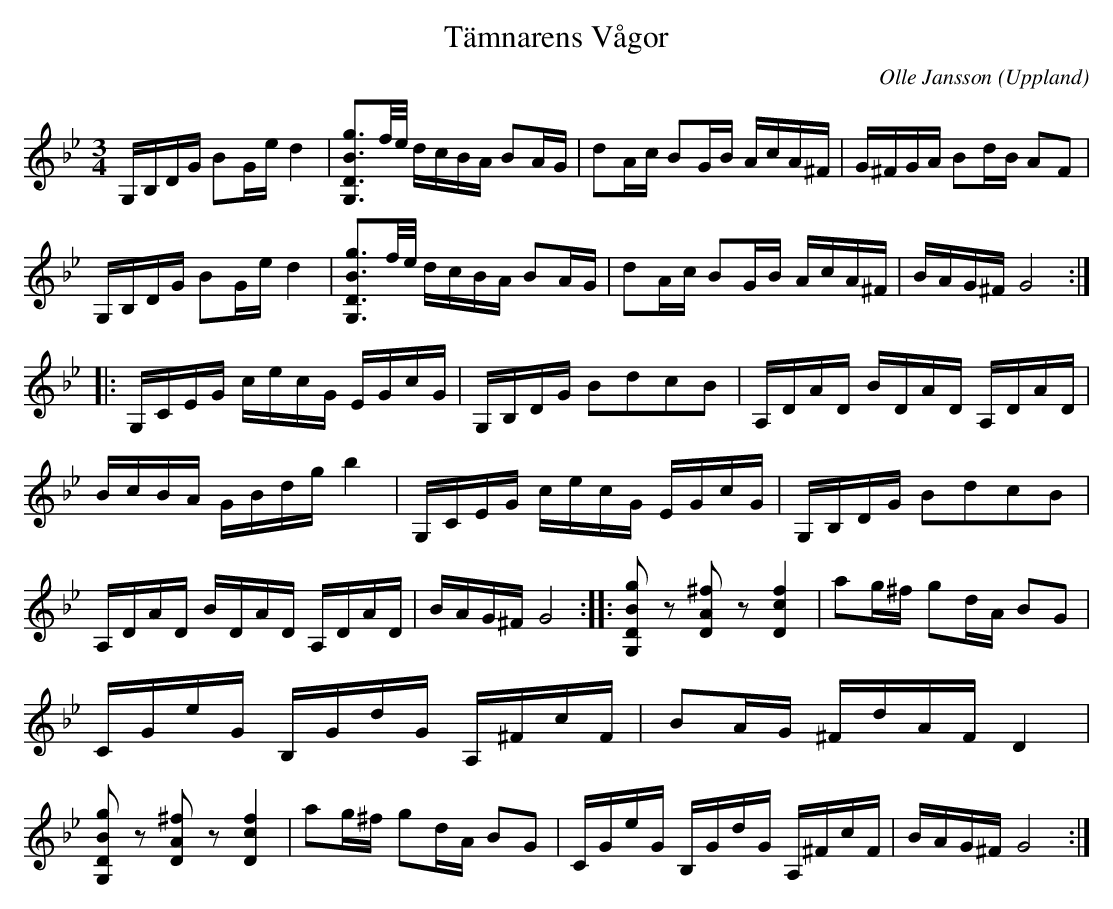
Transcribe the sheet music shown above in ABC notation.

X:1
T:Tämnarens Vågor
O:Uppland
C:Olle Jansson
M:3/4
L:1/16
K:Gm
G,B,DG B2Ge d4|[G,3D3B3g3]f/e/ dcBA B2AG|\
d2Ac B2GB AcA^F|G^FGA B2dB A2F2|\
G,B,DG B2Ge d4|[G,3D3B3g3]f/e/ dcBA B2AG|\
d2Ac B2GB AcA^F|BAG^F G8::\
G,CEG cecG EGcG|G,B,DG B2d2c2B2|\
A,DAD BDAD A,DAD|BcBA GBdg b4|\
G,CEG cecG EGcG|G,B,DG B2d2c2B2|\
A,DAD BDAD A,DAD|BAG^F G8::\
[G,2D2B2g2]z2 [D2A2^f2]z2 [D4c4f4]|a2g^f g2dA B2G2|\
CGeG B,GdG A,^FcF|B2AG ^FdAF D4|\
[G,2D2B2g2]z2 [D2A2^f2]z2 [D4c4f4]|a2g^f g2dA B2G2|\
CGeG B,GdG A,^FcF|BAG^F G8:|
